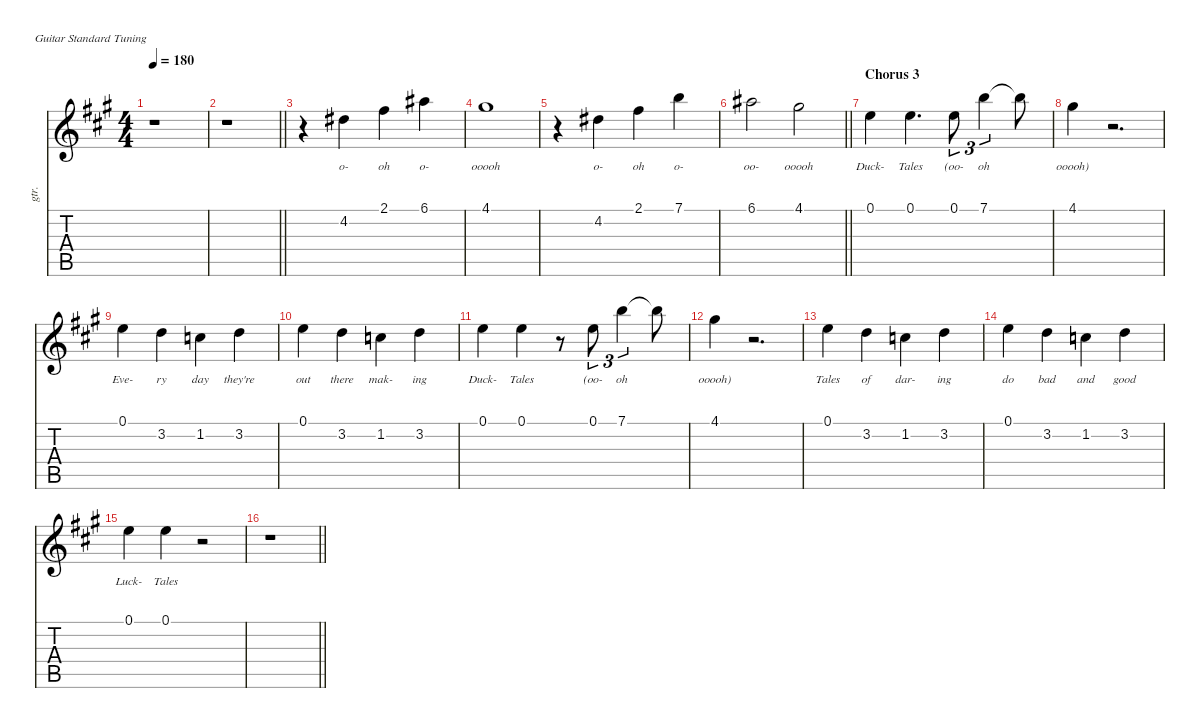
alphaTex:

\defaultSystemsLayout 4
\hideDynamics
\bracketExtendMode nobrackets
\otherSystemsTrackNameOrientation horizontal
\track ("Guitar - melody" "gtr.") {defaultSystemsLayout 4 solo instrument clarinet}
\staff {score tabs}
\tuning (E4 B3 G3 D3 A2 E2)
\displaytranspose 12
\ts (4 4)
\tempo 180
\clef g2
\ks a
r.1{dy f beam Down} |
\barLineRight lightlight
r.1{beam Down} |
r.4{beam Down} 4.2{acc #}.4{lyrics (0 "o-") lyrics (1 "") lyrics (2 "") lyrics (3 "") lyrics (4 "") beam Down} 2.1{acc #}.4{lyrics (0 "oh") lyrics (1 "") lyrics (2 "") lyrics (3 "") lyrics (4 "") beam Down} 6.1{acc #}.4{lyrics (0 "o-") lyrics (1 "") lyrics (2 "") lyrics (3 "") lyrics (4 "") beam Down} |
4.1{acc #}.1{lyrics (0 "ooooh") lyrics (1 "") lyrics (2 "") lyrics (3 "") lyrics (4 "") beam Down} |
r.4{beam Down} 4.2{acc #}.4{lyrics (0 "o-") lyrics (1 "") lyrics (2 "") lyrics (3 "") lyrics (4 "") beam Down} 2.1{acc #}.4{lyrics (0 "oh") lyrics (1 "") lyrics (2 "") lyrics (3 "") lyrics (4 "") beam Down} 7.1{acc forcenatural}.4{lyrics (0 "o-") lyrics (1 "") lyrics (2 "") lyrics (3 "") lyrics (4 "") beam Down} |
\barLineRight lightlight
6.1{acc #}.2{lyrics (0 "oo-") lyrics (1 "") lyrics (2 "") lyrics (3 "") lyrics (4 "") beam Down} 4.1{acc #}.2{lyrics (0 "ooooh") lyrics (1 "") lyrics (2 "") lyrics (3 "") lyrics (4 "") beam Down} |
\section ("" "Chorus 3")
0.1{acc forcenatural}.4{lyrics (0 "Duck-") lyrics (1 "") lyrics (2 "") lyrics (3 "") lyrics (4 "") beam Down} 0.1{acc forcenatural}.4{d lyrics (0 "Tales") lyrics (1 "") lyrics (2 "") lyrics (3 "") lyrics (4 "") beam Down} 0.1{acc forcenatural}.8{tu (3 2) lyrics (0 "(oo-") lyrics (1 "") lyrics (2 "") lyrics (3 "") lyrics (4 "") beam Down} 7.1{acc forcenatural}.4{tu (3 2) lyrics (0 "oh") lyrics (1 "") lyrics (2 "") lyrics (3 "") lyrics (4 "") beam Down} 7.1{t acc forcenatural}.8{beam Down} |
4.1{acc #}.4{lyrics (0 "ooooh)") lyrics (1 "") lyrics (2 "") lyrics (3 "") lyrics (4 "") beam Down} r.2{d beam Up} |
0.1{acc forcenatural}.4{lyrics (0 "Eve-") lyrics (1 "") lyrics (2 "") lyrics (3 "") lyrics (4 "") beam Down} 3.2{acc forcenatural}.4{lyrics (0 "ry") lyrics (1 "") lyrics (2 "") lyrics (3 "") lyrics (4 "") beam Down} 1.2{acc forcenatural}.4{lyrics (0 "day") lyrics (1 "") lyrics (2 "") lyrics (3 "") lyrics (4 "") beam Down} 3.2{acc forcenatural}.4{lyrics (0 "they're") lyrics (1 "") lyrics (2 "") lyrics (3 "") lyrics (4 "") beam Down} |
0.1{acc forcenatural}.4{lyrics (0 "out") lyrics (1 "") lyrics (2 "") lyrics (3 "") lyrics (4 "") beam Down} 3.2{acc forcenatural}.4{lyrics (0 "there") lyrics (1 "") lyrics (2 "") lyrics (3 "") lyrics (4 "") beam Down} 1.2{acc forcenatural}.4{lyrics (0 "mak-") lyrics (1 "") lyrics (2 "") lyrics (3 "") lyrics (4 "") beam Down} 3.2{acc forcenatural}.4{lyrics (0 "ing") lyrics (1 "") lyrics (2 "") lyrics (3 "") lyrics (4 "") beam Down} |
0.1{acc forcenatural}.4{lyrics (0 "Duck-") lyrics (1 "") lyrics (2 "") lyrics (3 "") lyrics (4 "") beam Down} 0.1{acc forcenatural}.4{lyrics (0 "Tales") lyrics (1 "") lyrics (2 "") lyrics (3 "") lyrics (4 "") beam Down} r.8{beam Up} 0.1{acc forcenatural}.8{tu (3 2) lyrics (0 "(oo-") lyrics (1 "") lyrics (2 "") lyrics (3 "") lyrics (4 "") beam Down} 7.1{acc forcenatural}.4{tu (3 2) lyrics (0 "oh") lyrics (1 "") lyrics (2 "") lyrics (3 "") lyrics (4 "") beam Down} 7.1{t acc forcenatural}.8{beam Down} |
4.1{acc #}.4{lyrics (0 "ooooh)") lyrics (1 "") lyrics (2 "") lyrics (3 "") lyrics (4 "") beam Down} r.2{d beam Up} |
0.1{acc forcenatural}.4{lyrics (0 "Tales") lyrics (1 "") lyrics (2 "") lyrics (3 "") lyrics (4 "") beam Down} 3.2{acc forcenatural}.4{lyrics (0 "of") lyrics (1 "") lyrics (2 "") lyrics (3 "") lyrics (4 "") beam Down} 1.2{acc forcenatural}.4{lyrics (0 "dar-") lyrics (1 "") lyrics (2 "") lyrics (3 "") lyrics (4 "") beam Down} 3.2{acc forcenatural}.4{lyrics (0 "ing") lyrics (1 "") lyrics (2 "") lyrics (3 "") lyrics (4 "") beam Down} |
0.1{acc forcenatural}.4{lyrics (0 "do") lyrics (1 "") lyrics (2 "") lyrics (3 "") lyrics (4 "") beam Down} 3.2{acc forcenatural}.4{lyrics (0 "bad") lyrics (1 "") lyrics (2 "") lyrics (3 "") lyrics (4 "") beam Down} 1.2{acc forcenatural}.4{lyrics (0 "and") lyrics (1 "") lyrics (2 "") lyrics (3 "") lyrics (4 "") beam Down} 3.2{acc forcenatural}.4{lyrics (0 "good") lyrics (1 "") lyrics (2 "") lyrics (3 "") lyrics (4 "") beam Down} |
0.1{acc forcenatural}.4{lyrics (0 "Luck-") lyrics (1 "") lyrics (2 "") lyrics (3 "") lyrics (4 "") beam Down} 0.1{acc forcenatural}.4{lyrics (0 "Tales") lyrics (1 "") lyrics (2 "") lyrics (3 "") lyrics (4 "") beam Down} r.2{beam Up} |
\barLineRight lightlight
r.1{beam Down}
